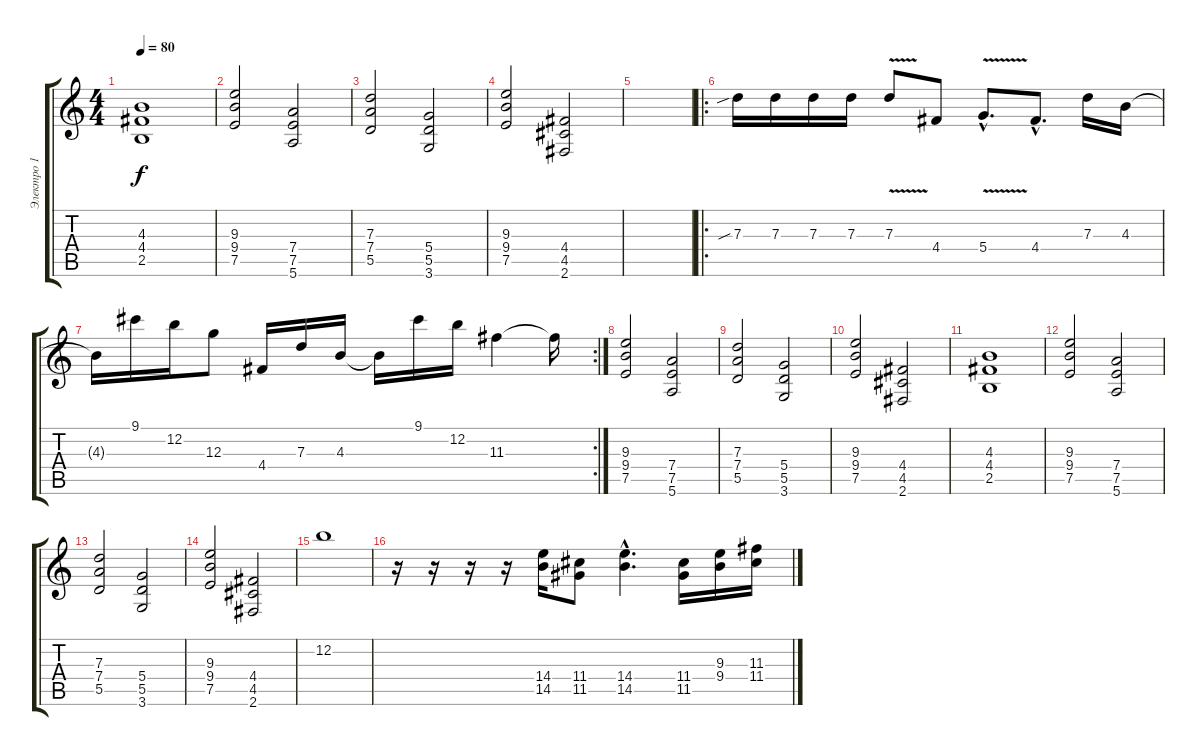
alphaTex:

\track ("Электро 1" "Электро 1") {instrument overdrivenguitar}
\staff {score tabs}
\tuning (E4 B3 G3 D3 A2 E2) {hide}
\ts (4 4)
\tempo 80
\clef g2
\ks c
(4.3 4.4 2.5).1{dy f} |
(9.3 9.4 7.5).2{instrument overdrivenguitar} (7.4 7.5 5.6).2 |
(7.3 7.4 5.5).2 (5.4 5.5 3.6).2 |
(9.3 9.4 7.5).2 (4.4 4.5 2.6).2 |
|
\ro
7.3{sib}.16{volume 16} 7.3.16 7.3.16 7.3.16 7.3{v}.8 4.4.8 5.4{v hac}.8{d} 4.4{hac}.8{d} 7.3.16 4.3.16 |
\rc 2
4.3{t}.16 9.1.16{volume 14} 12.2.16 12.3.8 4.4.16 7.3.16 4.3.16 4.3{t}.16 9.1.16{volume 14} 12.2.16 11.3.4 11.3{t}.16 |
(9.3 9.4 7.5).2{instrument overdrivenguitar} (7.4 7.5 5.6).2 |
(7.3 7.4 5.5).2 (5.4 5.5 3.6).2 |
(9.3 9.4 7.5).2 (4.4 4.5 2.6).2 |
(4.3 4.4 2.5).1 |
(9.3 9.4 7.5).2{instrument overdrivenguitar} (7.4 7.5 5.6).2 |
(7.3 7.4 5.5).2 (5.4 5.5 3.6).2 |
(9.3 9.4 7.5).2 (4.4 4.5 2.6).2 |
12.2.1{volume 14 instrument distortionguitar} |
r.16 r.16 r.16 r.16 (14.4 14.5).16{volume 12 instrument distortionguitar} (11.4 11.5).8 (14.4{hac} 14.5{hac}).4{d} (11.4 11.5).16 (9.3 9.4).16 (11.3 11.4).16
